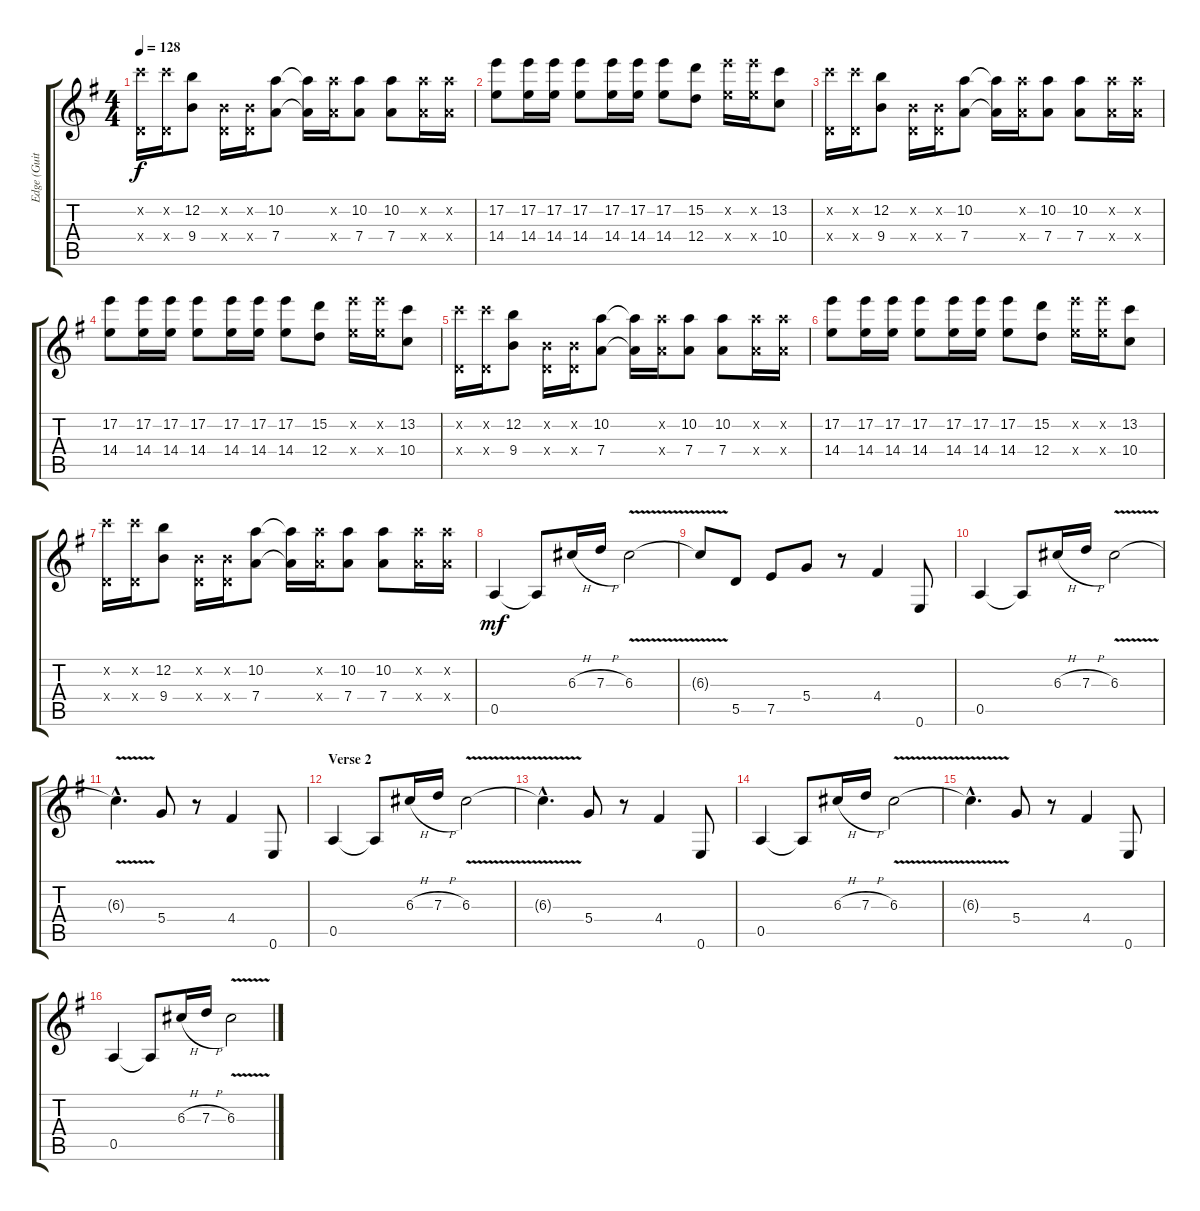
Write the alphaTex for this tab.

\track ("Edge (Guitar 2)" "Edge (Guit") {instrument distortionguitar}
\staff {score tabs}
\tuning (E4 B3 G3 D3 A2 E2) {hide}
\ts (4 4)
\tempo 128
\clef g2
\ks g
(13.2{x} 0.4{x}).16{dy f} (13.2{x} 0.4{x}).16 (12.2 9.4).8 (0.2{x} 0.4{x}).16 (0.2{x} 0.4{x}).16 (10.2 7.4).8 (10.2{t} 7.4{t}).16 (10.2{x} 7.4{x}).16 (10.2 7.4).8 (10.2 7.4).8 (10.2{x} 7.4{x}).16 (10.2{x} 7.4{x}).16 |
(17.2 14.4).8 (17.2 14.4).16 (17.2 14.4).16 (17.2 14.4).8 (17.2 14.4).16 (17.2 14.4).16 (17.2 14.4).8 (15.2 12.4).8 (17.2{x} 14.4{x}).16 (17.2{x} 14.4{x}).16 (13.2 10.4).8 |
(13.2{x} 0.4{x}).16 (13.2{x} 0.4{x}).16 (12.2 9.4).8 (0.2{x} 0.4{x}).16 (0.2{x} 0.4{x}).16 (10.2 7.4).8 (10.2{t} 7.4{t}).16 (10.2{x} 7.4{x}).16 (10.2 7.4).8 (10.2 7.4).8 (10.2{x} 7.4{x}).16 (10.2{x} 7.4{x}).16 |
(17.2 14.4).8 (17.2 14.4).16 (17.2 14.4).16 (17.2 14.4).8 (17.2 14.4).16 (17.2 14.4).16 (17.2 14.4).8 (15.2 12.4).8 (17.2{x} 14.4{x}).16 (17.2{x} 14.4{x}).16 (13.2 10.4).8 |
(13.2{x} 0.4{x}).16 (13.2{x} 0.4{x}).16 (12.2 9.4).8 (0.2{x} 0.4{x}).16 (0.2{x} 0.4{x}).16 (10.2 7.4).8 (10.2{t} 7.4{t}).16 (10.2{x} 7.4{x}).16 (10.2 7.4).8 (10.2 7.4).8 (10.2{x} 7.4{x}).16 (10.2{x} 7.4{x}).16 |
(17.2 14.4).8 (17.2 14.4).16 (17.2 14.4).16 (17.2 14.4).8 (17.2 14.4).16 (17.2 14.4).16 (17.2 14.4).8 (15.2 12.4).8 (17.2{x} 14.4{x}).16 (17.2{x} 14.4{x}).16 (13.2 10.4).8 |
(13.2{x} 0.4{x}).16 (13.2{x} 0.4{x}).16 (12.2 9.4).8 (0.2{x} 0.4{x}).16 (0.2{x} 0.4{x}).16 (10.2 7.4).8 (10.2{t} 7.4{t}).16 (10.2{x} 7.4{x}).16 (10.2 7.4).8 (10.2 7.4).8 (10.2{x} 7.4{x}).16 (10.2{x} 7.4{x}).16 |
0.5.4{dy mf} 0.5{t}.8 6.3{h}.16 7.3{h}.16 6.3{v}.2 |
6.3{t}.8 5.5.8 7.5.8 5.4.8 r.8 4.4.4 0.6.8 |
0.5.4 0.5{t}.8 6.3{h}.16 7.3{h}.16 6.3{v}.2 |
6.3{hac t}.4{d} 5.4.8 r.8 4.4.4 0.6.8 |
\section ("" "Verse 2")
0.5.4 0.5{t}.8 6.3{h}.16 7.3{h}.16 6.3{v}.2 |
6.3{hac t}.4{d} 5.4.8 r.8 4.4.4 0.6.8 |
0.5.4 0.5{t}.8 6.3{h}.16 7.3{h}.16 6.3{v}.2 |
6.3{hac t}.4{d} 5.4.8 r.8 4.4.4 0.6.8 |
0.5.4 0.5{t}.8 6.3{h}.16 7.3{h}.16 6.3{v}.2
